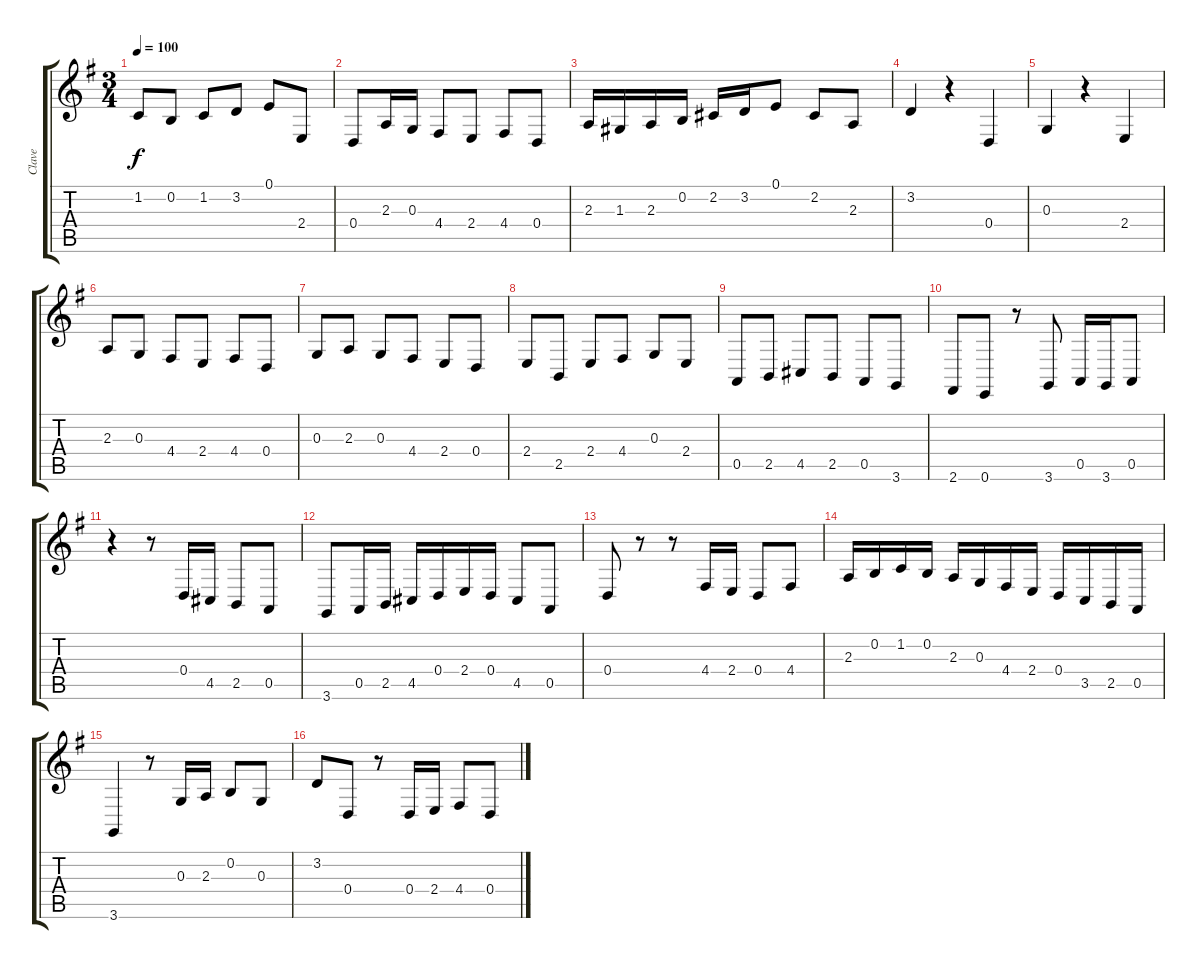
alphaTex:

\track ("Clave" "Clave") {instrument harpsichord}
\staff {score tabs}
\tuning (E4 B3 G3 D3 A2 E2) {hide}
\ts (3 4)
\tempo 100
\clef g2
\ks g
1.2.8{dy f} 0.2.8 1.2.8 3.2.8 0.1.8 2.4.8 |
0.4.8 2.3.16 0.3.16 4.4.8 2.4.8 4.4.8 0.4.8 |
2.3.16 1.3.16 2.3.16 0.2.16 2.2.16 3.2.16 0.1.8 2.2.8 2.3.8 |
3.2.4 r.4 0.4.4 |
0.3.4 r.4 2.4.4 |
2.3.8 0.3.8 4.4.8 2.4.8 4.4.8 0.4.8 |
0.3.8 2.3.8 0.3.8 4.4.8 2.4.8 0.4.8 |
2.4.8 2.5.8 2.4.8 4.4.8 0.3.8 2.4.8 |
0.5.8 2.5.8 4.5.8 2.5.8 0.5.8 3.6.8 |
2.6.8 0.6.8 r.8 3.6.8 0.5.16 3.6.16 0.5.8 |
r.4 r.8 0.4.16 4.5.16 2.5.8 0.5.8 |
3.6.8 0.5.16 2.5.16 4.5.16 0.4.16 2.4.16 0.4.16 4.5.8 0.5.8 |
0.4.8 r.8 r.8 4.4.16 2.4.16 0.4.8 4.4.8 |
2.3.16 0.2.16 1.2.16 0.2.16 2.3.16 0.3.16 4.4.16 2.4.16 0.4.16 3.5.16 2.5.16 0.5.16 |
3.6.4 r.8 0.3.16 2.3.16 0.2.8 0.3.8 |
3.2.8 0.4.8 r.8 0.4.16 2.4.16 4.4.8 0.4.8
